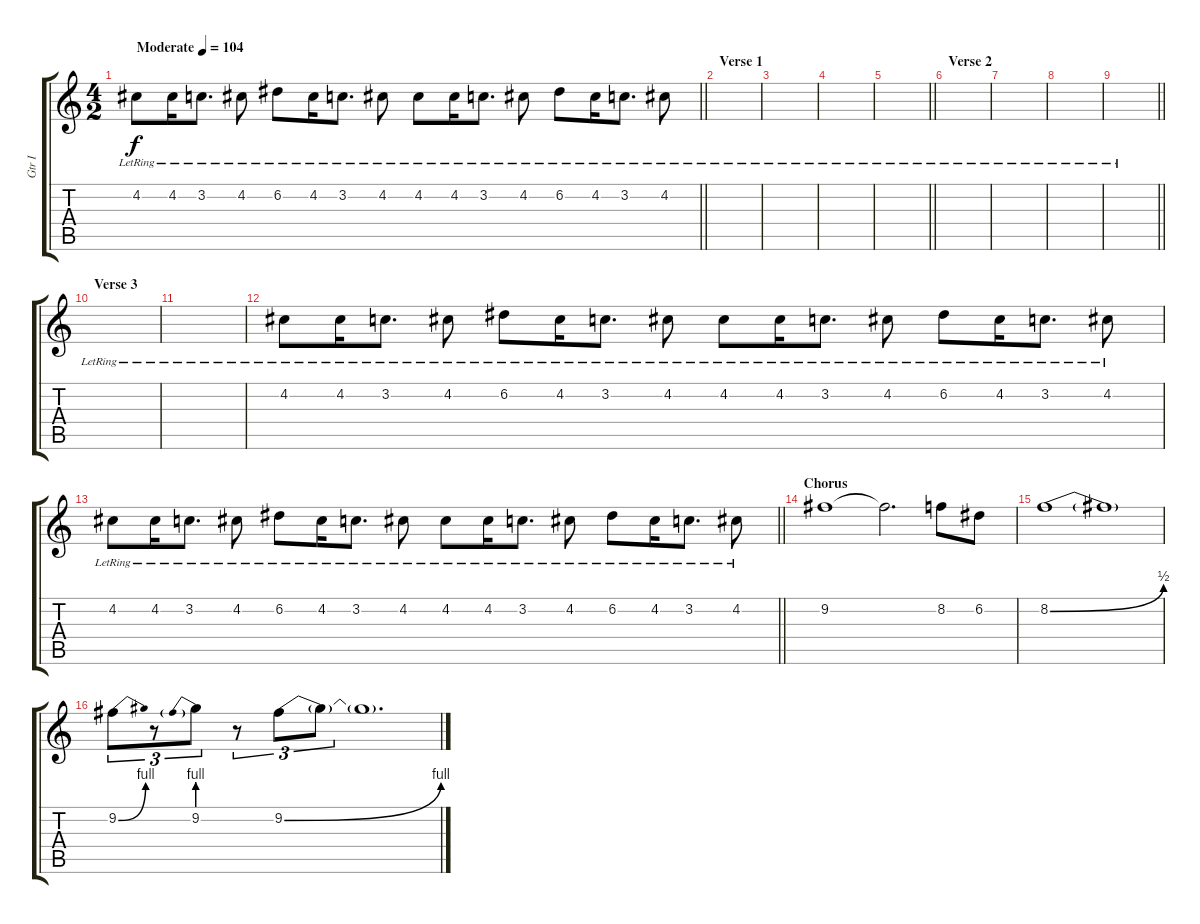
\track ("Gtr I" "Gtr I") {instrument electricguitarjazz}
\staff {score tabs}
\tuning (D4 A3 F3 C3 G2 D2) {hide}
\ts (4 2)
\tempo (104 "Moderate")
\clef g2
\barLineRight lightlight
\ks c
4.2{lr}.8{dy f instrument electricguitarjazz} 4.2{lr}.16 3.2{lr}.8{d} 4.2{lr}.8 6.2{lr}.8 4.2{lr}.16 3.2{lr}.8{d} 4.2{lr}.8 4.2{lr}.8 4.2{lr}.16 3.2{lr}.8{d} 4.2{lr}.8 6.2{lr}.8 4.2{lr}.16 3.2{lr}.8{d} 4.2{lr}.8 |
\section ("" "Verse 1")
|
|
|
\barLineRight lightlight
|
\section ("" "Verse 2")
|
|
|
\barLineRight lightlight
|
\section ("" "Verse 3")
|
|
4.2{lr}.8 4.2{lr}.16 3.2{lr}.8{d} 4.2{lr}.8 6.2{lr}.8 4.2{lr}.16 3.2{lr}.8{d} 4.2{lr}.8 4.2{lr}.8 4.2{lr}.16 3.2{lr}.8{d} 4.2{lr}.8 6.2{lr}.8 4.2{lr}.16 3.2{lr}.8{d} 4.2{lr}.8 |
\barLineRight lightlight
4.2{lr}.8 4.2{lr}.16 3.2{lr}.8{d} 4.2{lr}.8 6.2{lr}.8 4.2{lr}.16 3.2{lr}.8{d} 4.2{lr}.8 4.2{lr}.8 4.2{lr}.16 3.2{lr}.8{d} 4.2{lr}.8 6.2{lr}.8 4.2{lr}.16 3.2{lr}.8{d} 4.2{lr}.8 |
\section ("" "Chorus")
9.2.1 9.2{t}.2{d} 8.2.8 6.2.8 |
8.2{be (bend 0 0 60 2)}.1 8.2{t}.1 |
9.2{be (bend 0 0 60 4)}.8{tu (3 2)} r.8{tu (3 2)} 9.2{be (prebend 0 4 60 4)}.8{tu (3 2)} r.8{tu (3 2)} 9.2{be (bend 0 0 60 4)}.8{tu (3 2)} 9.2{t}.8{tu (3 2)} 9.2{t}.1{d}
